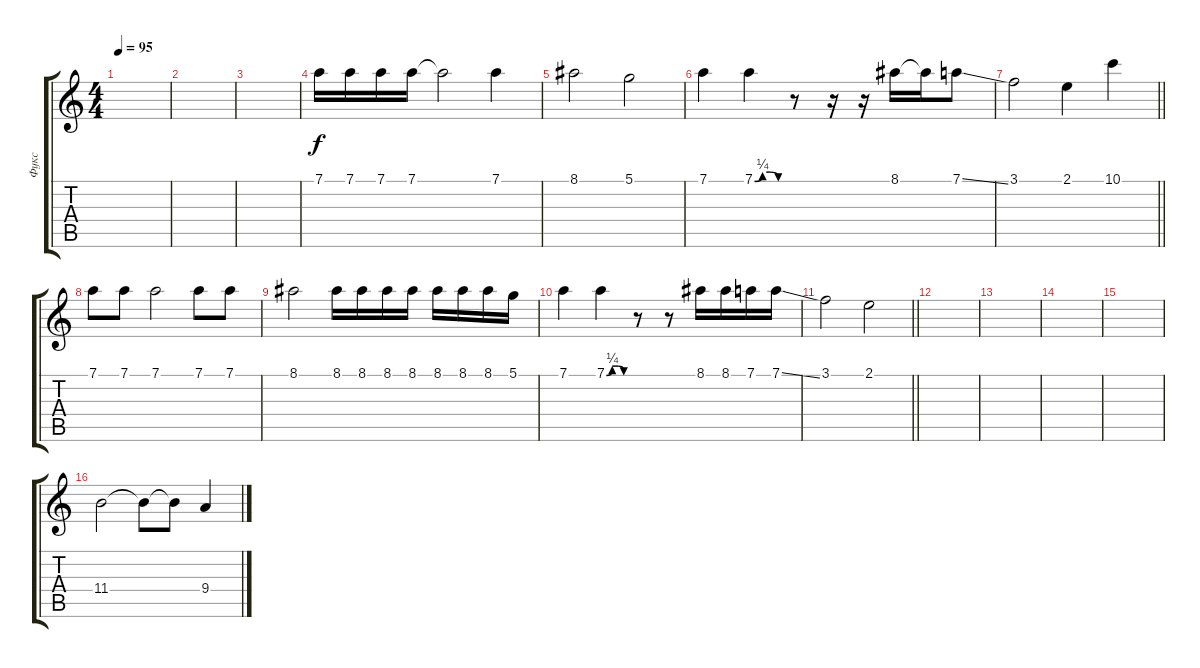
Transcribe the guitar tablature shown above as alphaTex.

\track ("Фукс" "Фукс") {instrument distortionguitar}
\staff {score tabs}
\tuning (D4 A3 F3 C3 G2 C2) {hide}
\ts (4 4)
\tempo 95
\clef g2
\ks c
|
|
|
7.1.16 7.1.16 7.1.16 7.1.16 7.1{t}.2 7.1.4 |
8.1.2 5.1.2 |
7.1.4 7.1{be (custom 0 0 15 1 29 1 45 0 60 0)}.4 r.8 r.16 r.16 8.1.16 8.1{t}.16 7.1{ss}.8 |
\barLineRight lightlight
3.1.2 2.1.4 10.1.4 |
7.1.8 7.1.8 7.1.2 7.1.8 7.1.8 |
8.1.2 8.1.16 8.1.16 8.1.16 8.1.16 8.1.16 8.1.16 8.1.16 5.1.16 |
7.1.4 7.1{be (custom 0 0 15 1 30 1 45 0 60 0)}.4 r.8 r.8 8.1.16 8.1.16 7.1.16 7.1{ss}.16 |
\barLineRight lightlight
3.1.2 2.1.2 |
|
|
|
|
11.4.2 11.4{t}.8 11.4{t}.8 9.4.4
